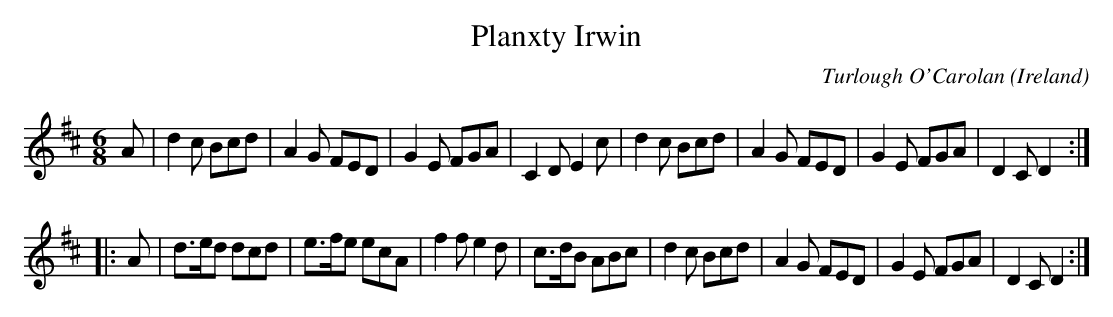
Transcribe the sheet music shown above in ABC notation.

X:1
T:Planxty Irwin
O:Ireland
M:6/8
C:Turlough O'Carolan
K:D
A|\
d2c Bcd|A2G FED|G2E FGA|C2D E2c|\
d2c Bcd|A2G FED|G2E FGA|D2C D2::
A|\
d>ed dcd|e>fe ecA|f2f e2d|c>dB ABc|\
d2c  Bcd|A2G  FED|G2E FGA|D2C  D2:|
